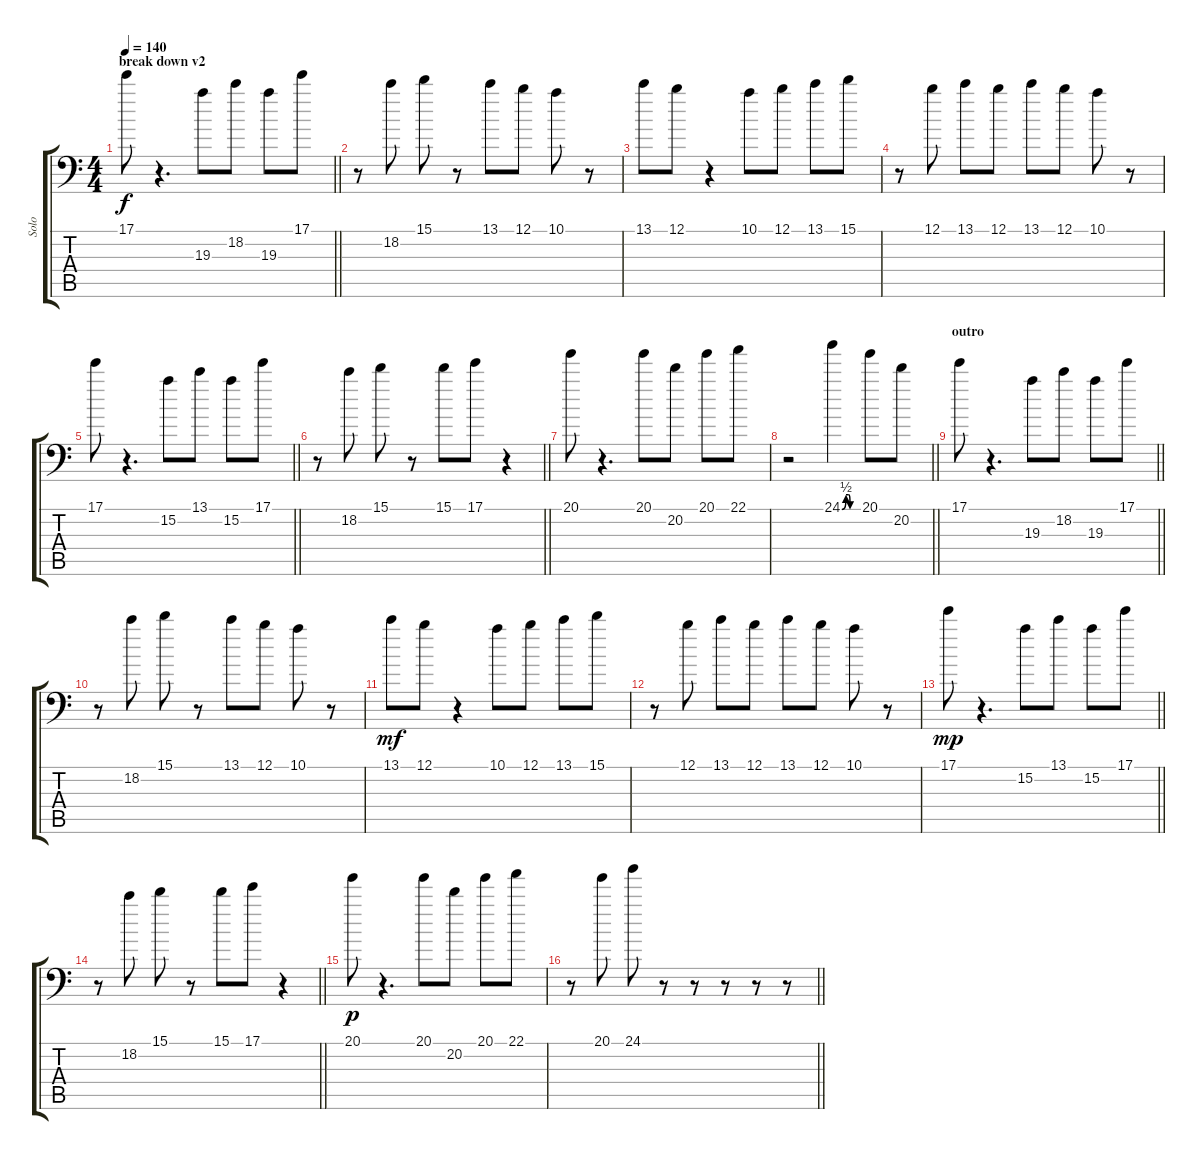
\track ("Solo" "Solo") {instrument electricguitarjazz}
\staff {score tabs}
\tuning (B3 Gb3 D3 A2 E2 A1) {hide}
\ts (4 4)
\section ("" "break down v2")
\tempo 140
\clef f4
\barLineRight lightlight
\ks c
17.1.8{dy f} r.4{d} 19.3.8 18.2.8 19.3.8 17.1.8 |
r.8 18.2.8 15.1.8 r.8 13.1.8 12.1.8 10.1.8 r.8 |
13.1.8 12.1.8 r.4 10.1.8 12.1.8 13.1.8 15.1.8 |
r.8 12.1.8 13.1.8 12.1.8 13.1.8 12.1.8 10.1.8 r.8 |
\barLineRight lightlight
17.1.8 r.4{d} 15.2.8 13.1.8 15.2.8 17.1.8 |
\barLineRight lightlight
r.8 18.2.8 15.1.8 r.8 15.1.8 17.1.8 r.4 |
20.1.8 r.4{d} 20.1.8 20.2.8 20.1.8 22.1.8 |
\barLineRight lightlight
r.2 24.1{be (custom 0 0 15 2 25 2 30 0 60 0)}.4 20.1.8 20.2.8 |
\section ("" "outro")
\barLineRight lightlight
17.1.8 r.4{d} 19.3.8 18.2.8 19.3.8 17.1.8 |
r.8 18.2.8 15.1.8 r.8 13.1.8 12.1.8 10.1.8 r.8 |
13.1.8{dy mf} 12.1.8 r.4 10.1.8 12.1.8 13.1.8 15.1.8 |
r.8 12.1.8 13.1.8 12.1.8 13.1.8 12.1.8 10.1.8 r.8 |
\barLineRight lightlight
17.1.8{dy mp} r.4{d} 15.2.8 13.1.8 15.2.8 17.1.8 |
\barLineRight lightlight
r.8 18.2.8 15.1.8 r.8 15.1.8 17.1.8 r.4 |
20.1.8{dy p} r.4{d} 20.1.8 20.2.8 20.1.8 22.1.8 |
\barLineRight lightlight
r.8 20.1.8 24.1.8 r.8 r.8 r.8 r.8 r.8
